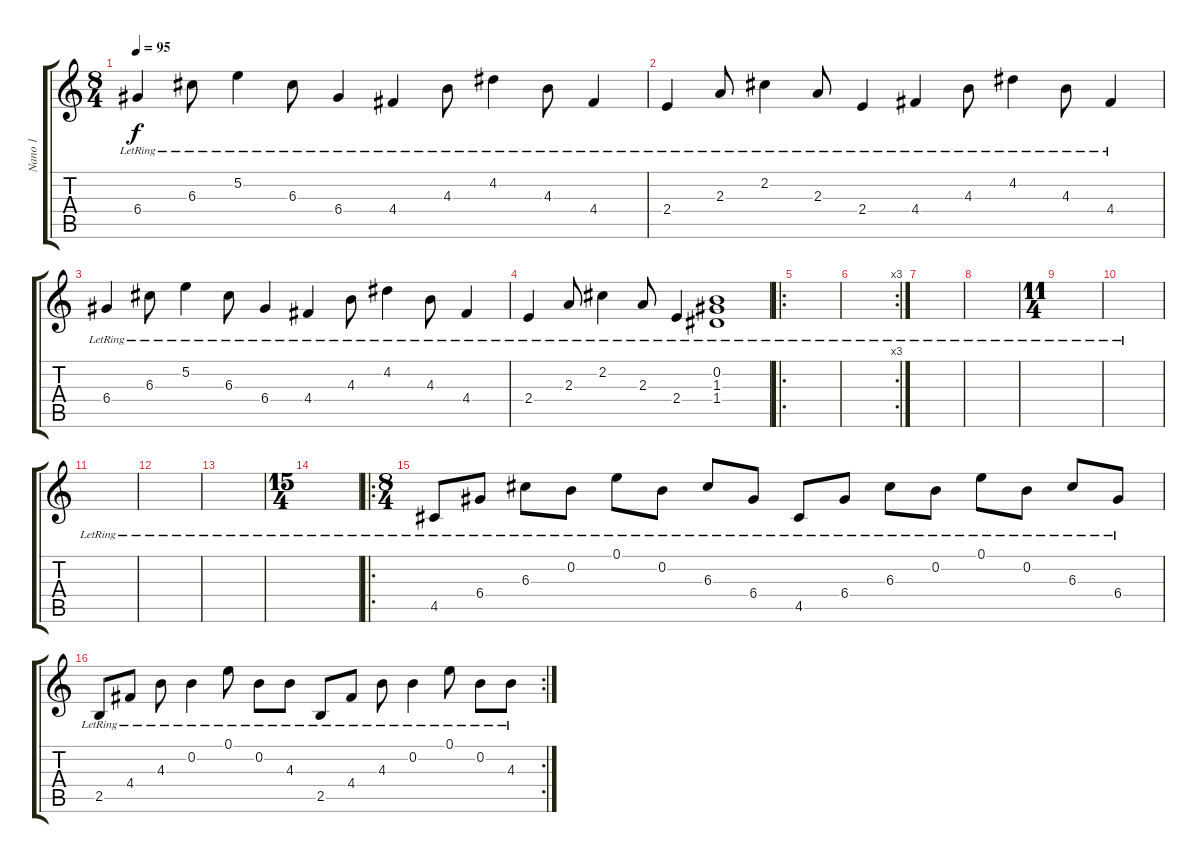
\track ("Nano 1" "Nano 1") {instrument acousticguitarsteel}
\staff {score tabs}
\tuning (E4 B3 G3 D3 A2 E2) {hide}
\ts (8 4)
\tempo 95
\clef g2
\ks c
6.4{lr}.4{dy f} 6.3{lr}.8 5.2{lr}.4 6.3{lr}.8 6.4{lr}.4 4.4{lr}.4 4.3{lr}.8 4.2{lr}.4 4.3{lr}.8 4.4{lr}.4 |
2.4{lr}.4 2.3{lr}.8 2.2{lr}.4 2.3{lr}.8 2.4{lr}.4 4.4{lr}.4 4.3{lr}.8 4.2{lr}.4 4.3{lr}.8 4.4{lr}.4 |
6.4{lr}.4 6.3{lr}.8 5.2{lr}.4 6.3{lr}.8 6.4{lr}.4 4.4{lr}.4 4.3{lr}.8 4.2{lr}.4 4.3{lr}.8 4.4{lr}.4 |
2.4{lr}.4 2.3{lr}.8 2.2{lr}.4 2.3{lr}.8 2.4{lr}.4 (0.2{lr} 1.3{lr} 1.4{lr}).1 |
\ro
|
\rc 3
|
|
|
\ts (11 4)
|
|
|
|
|
\ts (15 4)
|
\ro
\ts (8 4)
4.5{lr}.8 6.4{lr}.8 6.3{lr}.8 0.2{lr}.8 0.1{lr}.8 0.2{lr}.8 6.3{lr}.8 6.4{lr}.8 4.5{lr}.8 6.4{lr}.8 6.3{lr}.8 0.2{lr}.8 0.1{lr}.8 0.2{lr}.8 6.3{lr}.8 6.4{lr}.8 |
\rc 2
2.5{lr}.8 4.4{lr}.8 4.3{lr}.8 0.2{lr}.4 0.1{lr}.8 0.2{lr}.8 4.3{lr}.8 2.5{lr}.8 4.4{lr}.8 4.3{lr}.8 0.2{lr}.4 0.1{lr}.8 0.2{lr}.8 4.3{lr}.8
